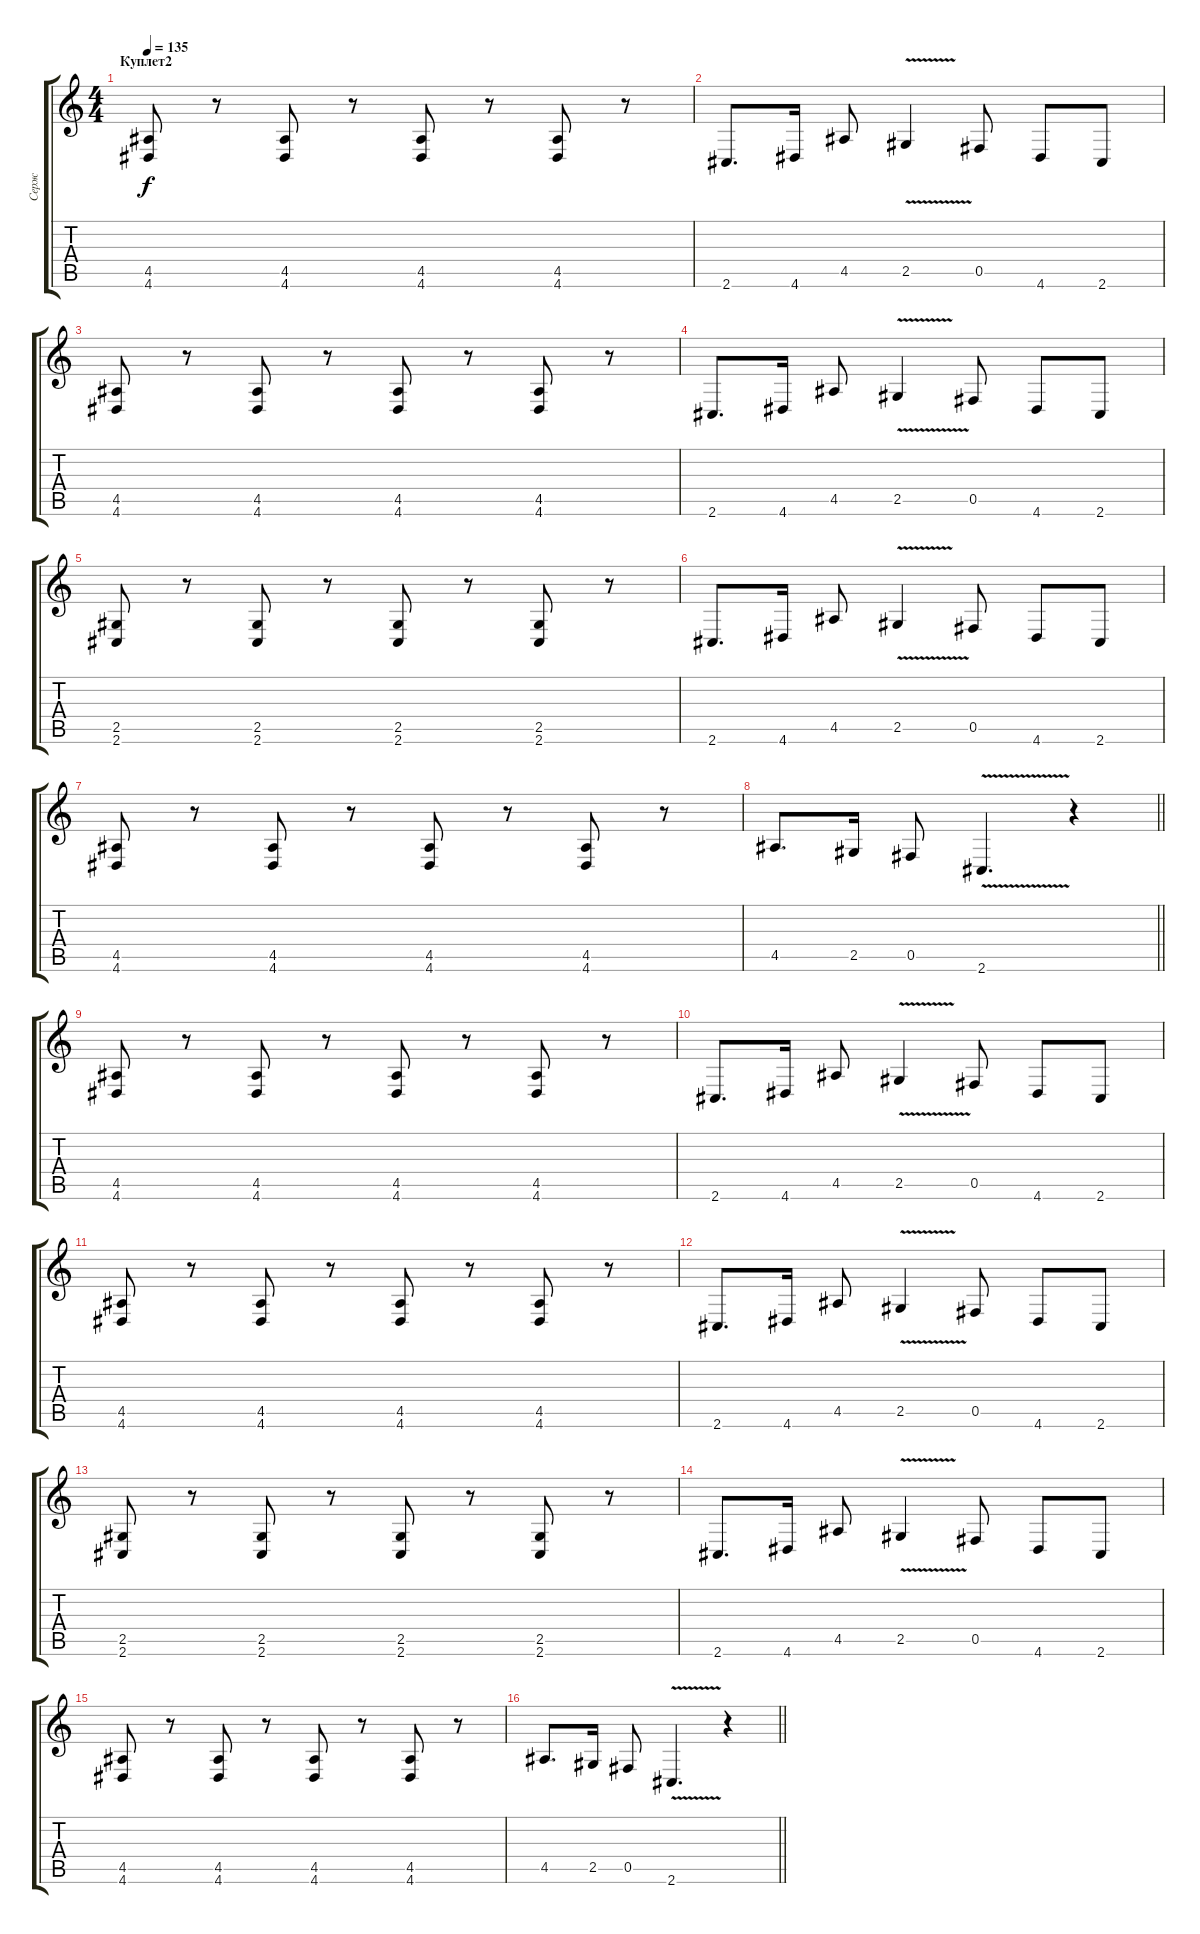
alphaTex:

\track ("Серж" "Серж") {instrument overdrivenguitar}
\staff {score tabs}
\tuning (Db4 Ab3 E3 B2 Gb2 B1) {hide}
\ts (4 4)
\section ("" "Куплет2")
\tempo 135
\clef g2
\ks c
(4.5 4.6).8{dy f} r.8 (4.5 4.6).8 r.8 (4.5 4.6).8 r.8 (4.5 4.6).8 r.8 |
2.6.8{d} 4.6.16 4.5.8 2.5{v}.4 0.5.8 4.6.8 2.6.8 |
(4.5 4.6).8 r.8 (4.5 4.6).8 r.8 (4.5 4.6).8 r.8 (4.5 4.6).8 r.8 |
2.6.8{d} 4.6.16 4.5.8 2.5{v}.4 0.5.8 4.6.8 2.6.8 |
(2.5 2.6).8 r.8 (2.5 2.6).8 r.8 (2.5 2.6).8 r.8 (2.5 2.6).8 r.8 |
2.6.8{d} 4.6.16 4.5.8 2.5{v}.4 0.5.8 4.6.8 2.6.8 |
(4.5 4.6).8 r.8 (4.5 4.6).8 r.8 (4.5 4.6).8 r.8 (4.5 4.6).8 r.8 |
\barLineRight lightlight
4.5.8{d} 2.5.16 0.5.8 2.6{v}.4{d} r.4 |
(4.5 4.6).8 r.8 (4.5 4.6).8 r.8 (4.5 4.6).8 r.8 (4.5 4.6).8 r.8 |
2.6.8{d} 4.6.16 4.5.8 2.5{v}.4 0.5.8 4.6.8 2.6.8 |
(4.5 4.6).8 r.8 (4.5 4.6).8 r.8 (4.5 4.6).8 r.8 (4.5 4.6).8 r.8 |
2.6.8{d} 4.6.16 4.5.8 2.5{v}.4 0.5.8 4.6.8 2.6.8 |
(2.5 2.6).8 r.8 (2.5 2.6).8 r.8 (2.5 2.6).8 r.8 (2.5 2.6).8 r.8 |
2.6.8{d} 4.6.16 4.5.8 2.5{v}.4 0.5.8 4.6.8 2.6.8 |
(4.5 4.6).8 r.8 (4.5 4.6).8 r.8 (4.5 4.6).8 r.8 (4.5 4.6).8 r.8 |
\barLineRight lightlight
4.5.8{d} 2.5.16 0.5.8 2.6{v}.4{d} r.4
